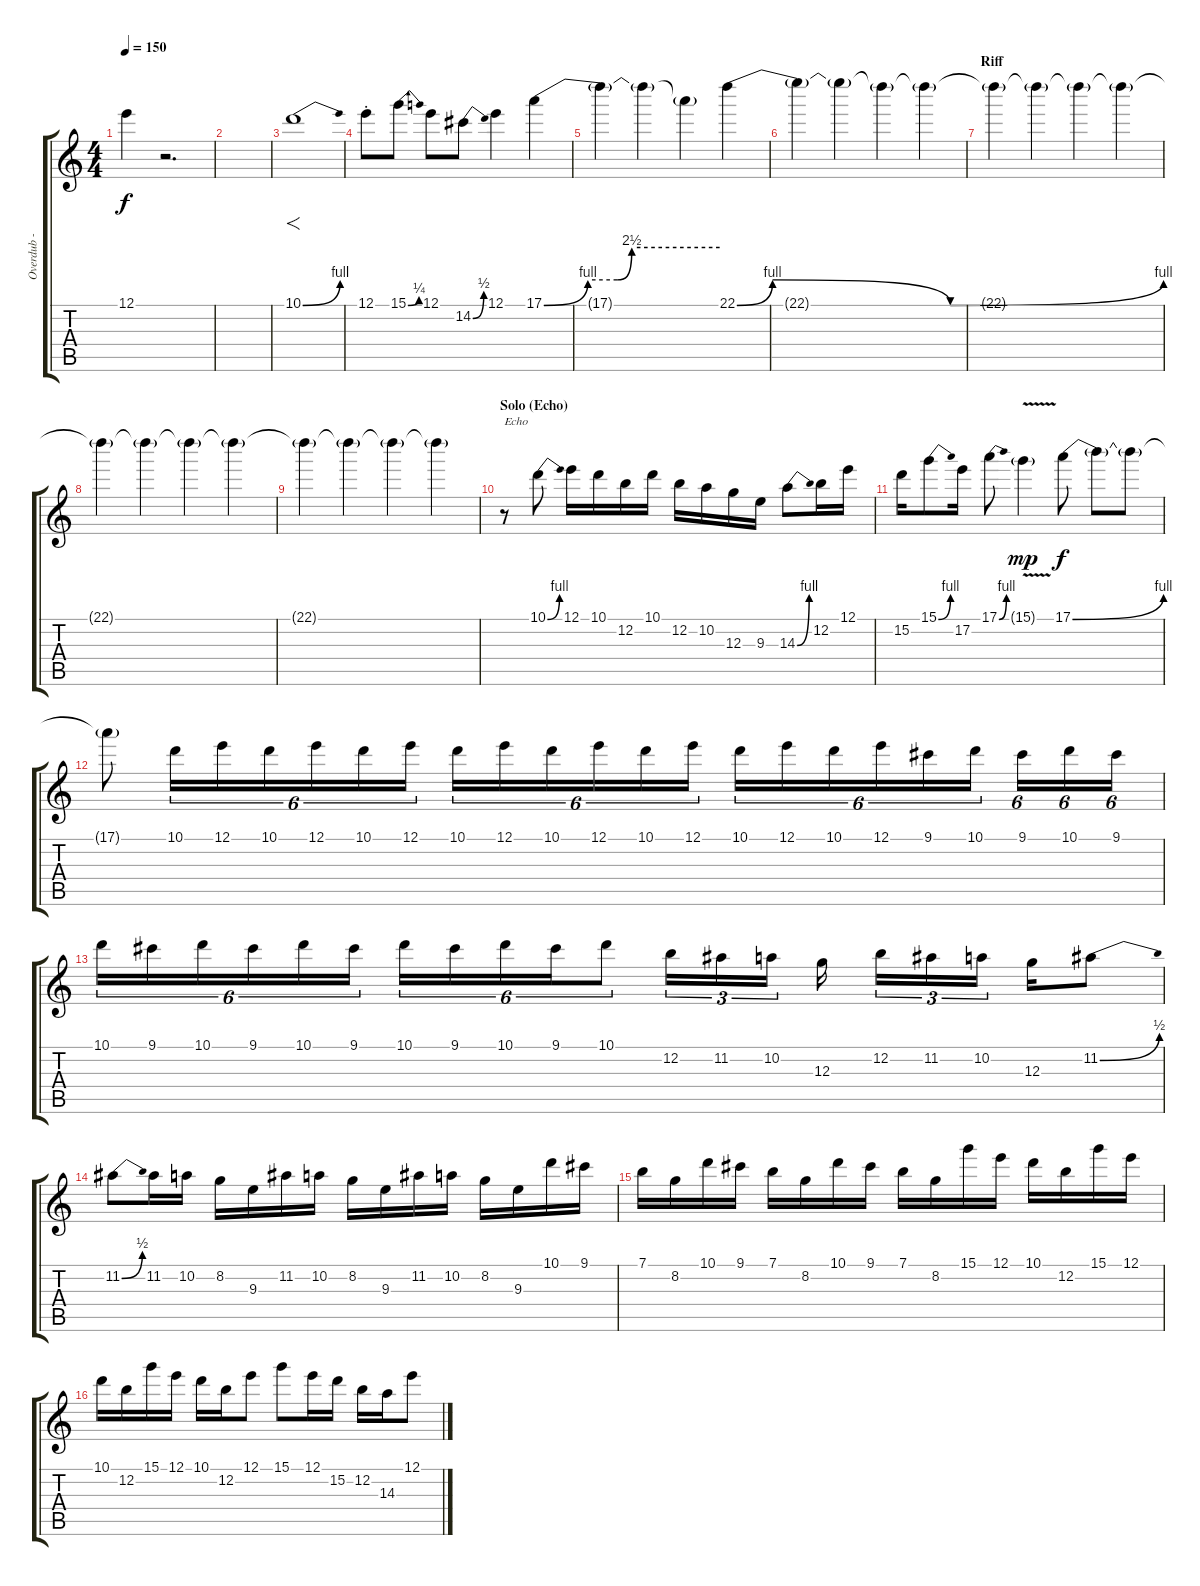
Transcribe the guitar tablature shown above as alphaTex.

\track ("Overdub - Echo - Effects" "Overdub - ") {instrument distortionguitar}
\staff {score tabs}
\tuning (E4 B3 G3 D3 A2 E2) {hide}
\ts (4 4)
\tempo 150
\clef g2
\ks c
12.1.4{dy f instrument pad6metallic} r.2{d} |
|
10.1{be (bend 0 0 60 4)}.1{f} |
12.1{st}.8 15.1{be (bend 0 0 60 1)}.8 12.1.8 14.2{be (bend 0 0 60 2)}.8 12.1.4 17.1{be (custom 0 0 15 4 25 4 30 10 60 10)}.4 |
17.1{t}.4 17.1{t}.4 17.1{t}.4 22.1{be (custom 0 0 5 4 30 0 60 4)}.4 |
22.1{t}.4 22.1{t}.4 22.1{t}.4 22.1{t}.4 |
\section ("" "Riff")
22.1{t}.4{volume 13} 22.1{t}.4{volume 11} 22.1{t}.4 22.1{t}.4 |
22.1{t}.4 22.1{t}.4 22.1{t}.4 22.1{t}.4 |
22.1{t}.4{volume 8 instrument distortionguitar} 22.1{t}.4{volume 7} 22.1{t}.4{volume 6} 22.1{t}.4{volume 5} |
\section ("" "Solo (Echo)")
r.8{txt "Echo" volume 13 instrument distortionguitar} 10.1{be (bend 0 0 60 4)}.8 12.1.16 10.1.16 12.2.16 10.1.16 12.2.16 10.2.16 12.3.16 9.3.16 14.3{be (bend 0 0 60 4)}.8 12.2.16 12.1.16 |
15.2.16 15.1{be (bend 0 0 60 4)}.8 17.2.16 17.1{be (bend 0 0 60 4)}.8 15.1{v g}.4{dy mp} 17.1{be (bend 0 0 60 4)}.8{dy f} 17.1{t}.8{balance 1} 17.1{t}.8 |
17.1{t}.8 10.1.16{tu (6 4)} 12.1.16{tu (6 4)} 10.1.16{tu (6 4)} 12.1.16{tu (6 4)} 10.1.16{tu (6 4)} 12.1.16{tu (6 4)} 10.1.16{tu (6 4)} 12.1.16{tu (6 4)} 10.1.16{tu (6 4)} 12.1.16{tu (6 4)} 10.1.16{tu (6 4)} 12.1.16{tu (6 4)} 10.1.16{tu (6 4)} 12.1.16{tu (6 4)} 10.1.16{tu (6 4)} 12.1.16{tu (6 4)} 9.1.16{tu (6 4)} 10.1.16{tu (6 4)} 9.1.16{tu (6 4)} 10.1.16{tu (6 4)} 9.1.16{tu (6 4)} |
10.1.16{tu (6 4)} 9.1.16{tu (6 4)} 10.1.16{tu (6 4)} 9.1.16{tu (6 4)} 10.1.16{tu (6 4)} 9.1.16{tu (6 4)} 10.1.16{tu (6 4)} 9.1.16{tu (6 4)} 10.1.16{tu (6 4)} 9.1.16{tu (6 4)} 10.1.8{tu (6 4)} 12.2.16{tu (3 2)} 11.2.16{tu (3 2)} 10.2.16{tu (3 2)} 12.3.16 12.2.16{tu (3 2)} 11.2.16{tu (3 2)} 10.2.16{tu (3 2)} 12.3.16 11.2{be (bend 0 0 60 2)}.8 |
11.2{be (bend 0 0 60 2)}.8 11.2.16 10.2.16 8.2.16 9.3.16 11.2.16 10.2.16 8.2.16 9.3.16 11.2.16 10.2.16 8.2.16 9.3.16 10.1.16 9.1.16 |
7.1.16 8.2.16 10.1.16 9.1.16 7.1.16 8.2.16 10.1.16 9.1.16 7.1.16 8.2.16 15.1.16 12.1.16 10.1.16 12.2.16 15.1.16 12.1.16 |
10.1.16 12.2.16 15.1.16 12.1.16 10.1.16 12.2.16 12.1.8 15.1.8 12.1.16 15.2.16 12.2.16 14.3.16 12.1.8
